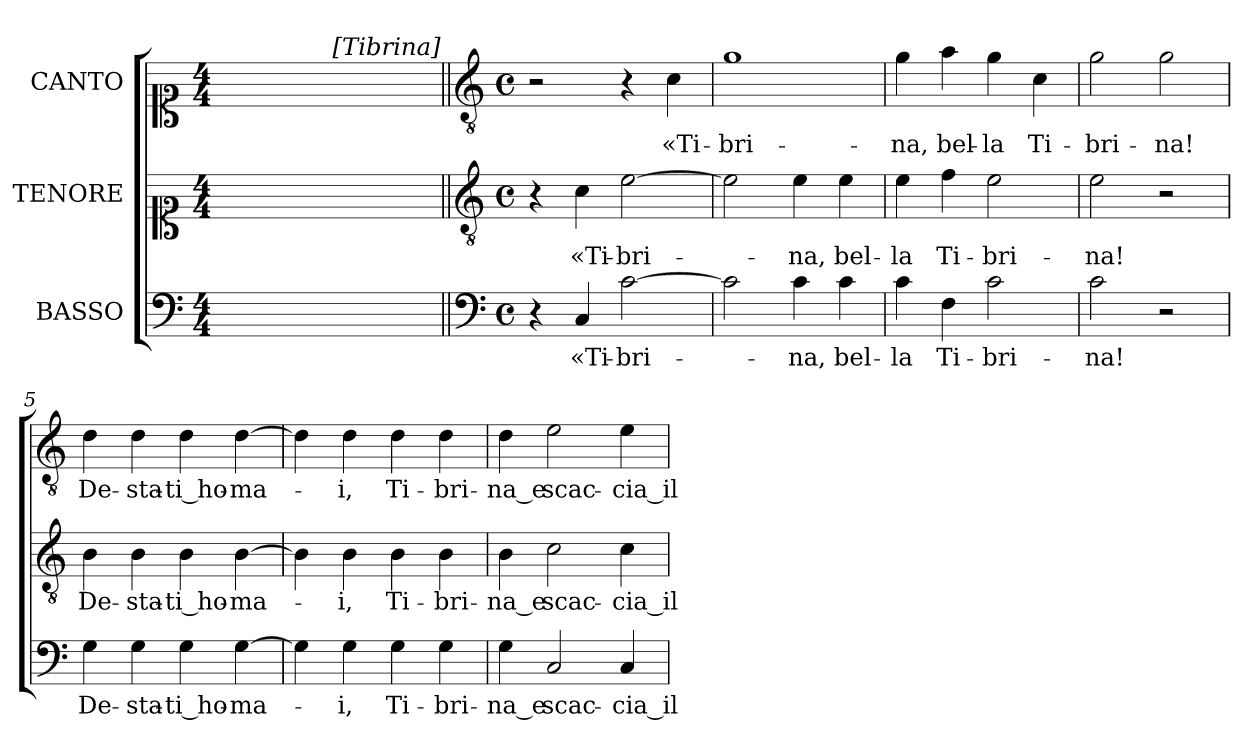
**kern	**text	**kern	**text	**kern	**text
*part3	*part3	*part2	*part2	*part1	*part1
*staff3	*staff3	*staff2	*staff2	*staff1	*staff1
*I"BASSO	*	*I"TENORE	*	*I"CANTO	*
!!LO:PB:g=z
*clefF4	*	*clefC1	*	*clefC1	*
*k[]	*	*k[]	*	*k[]	*
*C:	*	*C:	*	*C:	*
*M4/4	*	*M4/4	*	*M4/4	*
=1	=1	=1	=1	=1	=1
!	!	!	!	!LO:TX:b:t=* CONVITO | MVSICALE | DI HORATIO VECCHI | Da Modona, | A Tre, Quattro, Cinque, Sei, Sette, | & Otto voci. | Nouamente Composto, & dato	!
!	!	!	!	!LO:TX:t=in luce. | AL SERENISS&colon; FERDINANDO | Arciduca d'Austria, & c. | CON PRIVILEGIO. | In Venetia Appresso Angelo Gardano. | M. D. LXXXXVII.	!
!	!	!	!	!LO:TX:a:t=[Aminta]	!
*	*	*	*	*^	*
*	*	*	*	*	*^	*
1ryy	.	1ryy	.	1ryy	2ryy	2ryy	.
.	.	.	.	.	8ryy	4ryy	.
.	.	.	.	.	32ryy	.	.
!	!	!	!	!	!LO:TX:a:t=[Tibrina]	!	!
.	.	.	.	.	4ryy	.	.
.	.	.	.	.	.	8ryy	.
.	.	.	.	.	.	16ryy	.
.	.	.	.	.	16.ryy	.	.
.	.	.	.	.	.	32ryy	.
.	.	.	.	.	.	64ryy	.
.	.	.	.	.	.	128...ryy	.
*	*	*	*	*MM144	*	*	*
.	.	.	.	.	.	1024ryy	.
*	*	*	*	*v	*v	*v	*
=1||	=1||	=1||	=1||	=1||	=1||
*clefF4	*	*clefGv2	*	*clefGv2	*
*M4/4	*	*M4/4	*	*M4/4	*
*met(c)	*	*met(c)	*	*met(c)	*
*	*	*	*	*^	*
*	*	*	*	*	*^	*
!	!	!	!	!LO:TX:a:t=[Aminta]	!	!	!
*	*	*	*	*v	*v	*v	*
4r	.	4r	.	2r	.
!	!LO:LY:b:color=#000000	!	!	!	!
!	!	!	!LO:LY:b:color=#000000	!	!
4Ci/	«Ti-	4ci\	«Ti-	.	.
!	!LO:LY:b:color=#000000	!	!	!	!
!	!	!	!LO:LY:b:color=#000000	!	!
[>2ci\	-bri-	[>2ei\	-bri-	4r	.
!	!	!	!	!	!LO:LY:b:color=#000000
.	.	.	.	4ci\	«Ti-
=2	=2	=2	=2	=2	=2
!	!	!	!	!	!LO:LY:b:color=#000000
2ci\]	.	2ei\]	.	1gi	-bri-
!	!LO:LY:b:color=#000000	!	!	!	!
!	!	!	!LO:LY:b:color=#000000	!	!
4ci\	-na,	4ei\	-na,	.	.
!	!LO:LY:b:color=#000000	!	!	!	!
!	!	!	!LO:LY:b:color=#000000	!	!
4ci\	bel-	4ei\	bel-	.	.
=3	=3	=3	=3	=3	=3
!	!LO:LY:b:color=#000000	!	!	!	!
!	!	!	!LO:LY:b:color=#000000	!	!
!	!	!	!	!	!LO:LY:b:color=#000000
4ci\	-la	4ei\	-la	4gi\	-na,
!	!LO:LY:b:color=#000000	!	!	!	!
!	!	!	!LO:LY:b:color=#000000	!	!
!	!	!	!	!	!LO:LY:b:color=#000000
4Fi\	Ti-	4fi\	Ti-	4ai\	bel-
!	!LO:LY:b:color=#000000	!	!	!	!
!	!	!	!LO:LY:b:color=#000000	!	!
!	!	!	!	!	!LO:LY:b:color=#000000
2ci\	-bri-	2ei\	-bri-	4gi\	-la
!	!	!	!	!	!LO:LY:b:color=#000000
.	.	.	.	4ci\	Ti-
=4	=4	=4	=4	=4	=4
!	!LO:LY:b:color=#000000	!	!	!	!
!	!	!	!LO:LY:b:color=#000000	!	!
!	!	!	!	!	!LO:LY:b:color=#000000
2ci\	-na!	2ei\	-na!	2gi\	-bri-
!	!	!	!	!	!LO:LY:b:color=#000000
2r	.	2r	.	2gi\	-na!
=5	=5	=5	=5	=5	=5
!	!LO:LY:b:color=#000000	!	!	!	!
!	!	!	!LO:LY:b:color=#000000	!	!
!	!	!	!	!	!LO:LY:b:color=#000000
4Gi\	De-	4Bi\	De-	4di\	De-
!	!LO:LY:b:color=#000000	!	!	!	!
!	!	!	!LO:LY:b:color=#000000	!	!
!	!	!	!	!	!LO:LY:b:color=#000000
4Gi\	-sta-	4Bi\	-sta-	4di\	-sta-
!	!LO:LY:b:color=#000000	!	!	!	!
!	!	!	!LO:LY:b:color=#000000	!	!
!	!	!	!	!	!LO:LY:b:color=#000000
4Gi\	-ti_ho-	4Bi\	-ti_ho-	4di\	-ti_ho-
!	!LO:LY:b:color=#000000	!	!	!	!
!	!	!	!LO:LY:b:color=#000000	!	!
!	!	!	!	!	!LO:LY:b:color=#000000
[>4Gi\	-ma-	[>4Bi\	-ma-	[>4di\	-ma-
!!LO:LB:g=z
=6	=6	=6	=6	=6	=6
4Gi\]	.	4Bi\]	.	4di\]	.
!	!LO:LY:b:color=#000000	!	!	!	!
!	!	!	!LO:LY:b:color=#000000	!	!
!	!	!	!	!	!LO:LY:b:color=#000000
4Gi\	-i,	4Bi\	-i,	4di\	-i,
!	!LO:LY:b:color=#000000	!	!	!	!
!	!	!	!LO:LY:b:color=#000000	!	!
!	!	!	!	!	!LO:LY:b:color=#000000
4Gi\	Ti-	4Bi\	Ti-	4di\	Ti-
!	!LO:LY:b:color=#000000	!	!	!	!
!	!	!	!LO:LY:b:color=#000000	!	!
!	!	!	!	!	!LO:LY:b:color=#000000
4Gi\	-bri-	4Bi\	-bri-	4di\	-bri-
=7	=7	=7	=7	=7	=7
!	!LO:LY:b:color=#000000	!	!	!	!
!	!	!	!LO:LY:b:color=#000000	!	!
!	!	!	!	!	!LO:LY:b:color=#000000
4Gi\	-na_e	4Bi\	-na_e	4di\	-na_e
!	!LO:LY:b:color=#000000	!	!	!	!
!	!	!	!LO:LY:b:color=#000000	!	!
!	!	!	!	!	!LO:LY:b:color=#000000
2Ci/	scac-	2ci\	scac-	2ei\	scac-
!	!LO:LY:b:color=#000000	!	!	!	!
!	!	!	!LO:LY:b:color=#000000	!	!
!	!	!	!	!	!LO:LY:b:color=#000000
4Ci/	-cia_il	4ci\	-cia_il	4ei\	-cia_il
=	=	=	=	=	=
*-	*-	*-	*-	*-	*-
